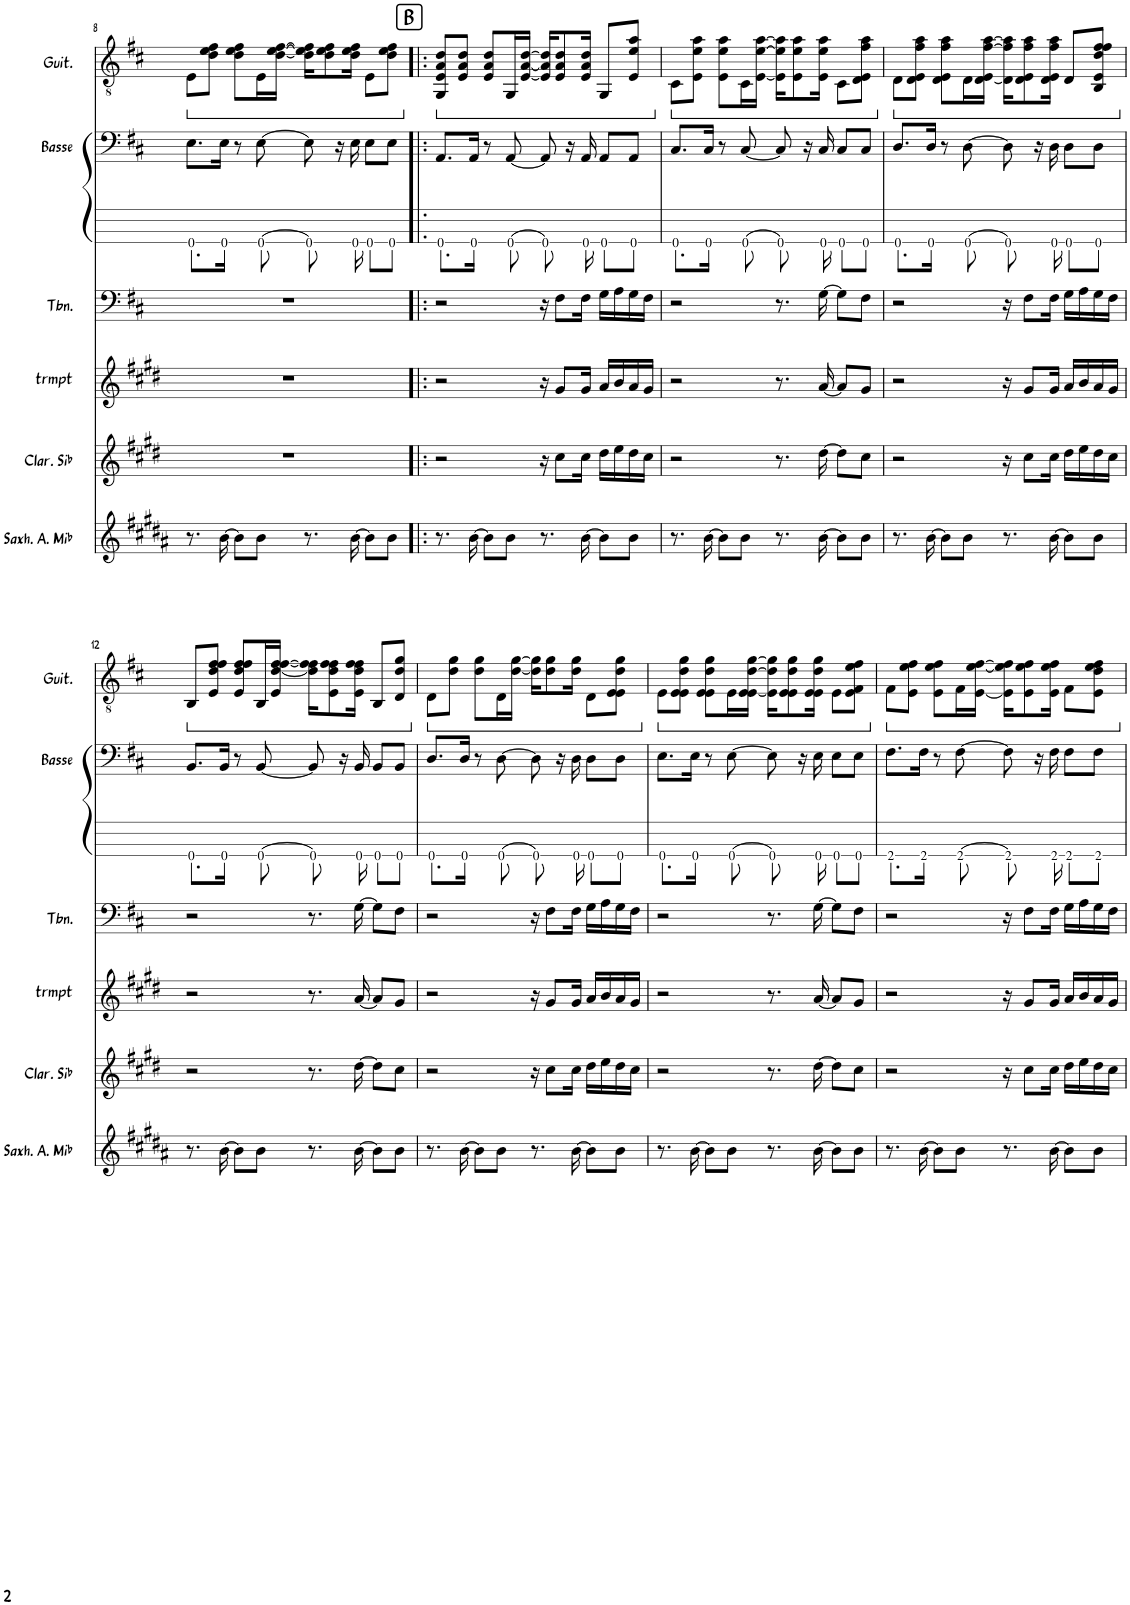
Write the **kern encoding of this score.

**kern	**kern	**kern	**kern	**kern	**kern	**kern
*part7	*part6	*part5	*part4	*part3	*part2	*part1
*staff7	*staff6	*staff5	*staff4	*staff3	*staff2	*staff1
*I"Saxhorn alto en Mib	*I"Clarinette en Sib	*I"trmpt	*I"Trombone	*I"Guitare Basse (Tablature)	*I"Basse acoustique	*I"Guitare acoustique
*I'Saxh. A. Mib	*I'Clar. Sib	*I'trmpt	*I'Tbn.	*	*I'Basse	*I'Guit.
!!LO:PB:g=z
*clefG2	*clefG2	*clefG2	*clefF4	*	*clefF4	*clefGv2
*Trd4c7	*Trd1c2	*Trd1c2	*	*Trd7c12	*Trd7c12	*
*k[f#c#g#d#a#]	*k[f#c#g#d#]	*k[f#c#g#d#]	*k[f#c#]	*k[f#c#]	*k[f#c#]	*k[f#c#]
*M4/4	*M4/4	*M4/4	*M4/4	*M4/4	*M4/4	*M4/4
*	*	*	*	*	*	*ped
=8	=8	=8	=8	=8	=8	=8
8.r	1r	1r	1r	8.EE\L	8.E\L	8E\L
.	.	.	.	.	.	8d\ 8e\ 8f#\J
[16b\	.	.	.	16EE\Jk	16E\Jk	.
8b\L]	.	.	.	8r	8r	8d\ 8e\ 8f#\L
8b\J	.	.	.	[8EE\	[8E\	16E\L
.	.	.	.	.	.	[16d\ [16e\ [16f#\JJ
8.r	.	.	.	8EE\]	8E\]	16d\] 16e\] 16f#\]KL
.	.	.	.	.	.	8d\ 8e\ 8f#\
.	.	.	.	16r	16r	.
[16b\	.	.	.	16EE\	16E\	16d\ 16e\ 16f#\Jk
8b\L]	.	.	.	8EE\L	8E\L	8E\L
8b\J	.	.	.	8EE\J	8E\J	8d\ 8e\ 8f#\J
!!LO:REH:place=s1:a:B:cj:fs=14:t=B
=9!|:	=9!|:	=9!|:	=9!|:	=9!|:	=9!|:	=9!|:
*	*	*	*	*	*	*Xped
*	*	*	*	*	*	*ped
8.r	2r	2r	2r	8.AAA\L	8.AA/L	8GG/ 8E/ 8A/ 8d/L
.	.	.	.	.	.	8E/ 8A/ 8d/J
[16b\	.	.	.	16AAA\Jk	16AA/Jk	.
8b\L]	.	.	.	8r	8r	8E/ 8A/ 8d/L
8b\J	.	.	.	[8AAA\	[8AA/	16GG/L
.	.	.	.	.	.	[16E/ [16A/ [16d/JJ
8.r	16r	16r	16r	8AAA\]	8AA/]	16E/] 16A/] 16d/]KL
.	8cc#\L	8g#/L	8F#\L	.	.	8E/ 8A/ 8d/
.	.	.	.	16r	16r	.
[16b\	16cc#\Jk	16g#/Jk	16F#\Jk	16AAA\	16AA/	16E/ 16A/ 16d/Jk
8b\L]	16dd#\LL	16a/LL	16G\LL	8AAA\L	8AA/L	8GG/L
.	16ee\	16b/	16A\	.	.	.
8b\J	16dd#\	16a/	16G\	8AAA\J	8AA/J	8E/ 8e/ 8a/J
.	16cc#\JJ	16g#/JJ	16F#\JJ	.	.	.
=10	=10	=10	=10	=10	=10	=10
*	*	*	*	*	*	*Xped
*	*	*	*	*	*	*ped
8.r	2r	2r	2r	8.CC#\L	8.C#/L	8C#\L
.	.	.	.	.	.	8E\ 8e\ 8a\J
[16b\	.	.	.	16CC#\Jk	16C#/Jk	.
8b\L]	.	.	.	8r	8r	8E\ 8e\ 8a\L
8b\J	.	.	.	[8CC#\	[8C#/	16C#\L
.	.	.	.	.	.	[16E\ [16e\ [16a\JJ
8.r	8.r	8.r	8.r	8CC#\]	8C#/]	16E\] 16e\] 16a\]KL
.	.	.	.	.	.	8E\ 8e\ 8a\
.	.	.	.	16r	16r	.
[16b\	[16dd#\	[16a/	[16G\	16CC#\	16C#/	16E\ 16e\ 16a\Jk
8b\L]	8dd#\L]	8a/L]	8G\L]	8CC#\L	8C#/L	8C#\L
8b\J	8cc#\J	8g#/J	8F#\J	8CC#\J	8C#/J	8D\ 8E\ 8f#\ 8a\J
=11	=11	=11	=11	=11	=11	=11
*	*	*	*	*	*	*Xped
*	*	*	*	*	*	*ped
8.r	2r	2r	2r	8.DD\L	8.D/L	8D\L
.	.	.	.	.	.	8D\ 8E\ 8f#\ 8a\J
[16b\	.	.	.	16DD\Jk	16D/Jk	.
8b\L]	.	.	.	8r	8r	8D\ 8E\ 8f#\ 8a\L
8b\J	.	.	.	[8DD\	[8D\	16D\L
.	.	.	.	.	.	[16D\ 16E\ [16f#\ [16a\JJ
8.r	16r	16r	16r	8DD\]	8D\]	16D\] 16f#\] 16a\]KL
.	8cc#\L	8g#/L	8F#\L	.	.	8D\ 8E\ 8f#\ 8a\
.	.	.	.	16r	16r	.
[16b\	16cc#\Jk	16g#/Jk	16F#\Jk	16DD\	16D\	16D\ 16E\ 16f#\ 16a\Jk
8b\L]	16dd#\LL	16a/LL	16G\LL	8DD\L	8D\L	8D/L
.	16ee\	16b/	16A\	.	.	.
8b\J	16dd#\	16a/	16G\	8DD\J	8D\J	8BB/ 8E/ 8d/ 8f#/ 8f#/J
.	16cc#\JJ	16g#/JJ	16F#\JJ	.	.	.
!!LO:LB:g=z
=12	=12	=12	=12	=12	=12	=12
*	*	*	*	*	*	*Xped
*	*	*	*	*	*	*ped
8.r	2r	2r	2r	8.BBB\L	8.BB/L	8BB/L
.	.	.	.	.	.	8E/ 8d/ 8f#/ 8f#/J
[16b\	.	.	.	16BBB\Jk	16BB/Jk	.
8b\L]	.	.	.	8r	8r	8E/ 8d/ 8f#/ 8f#/L
8b\J	.	.	.	[8BBB\	[8BB/	16BB/L
.	.	.	.	.	.	16E/ [16d/ [16f#/ [16f#/JJ
8.r	8.r	8.r	8.r	8BBB\]	8BB/]	16d\] 16f#\] 16f#\]KL
.	.	.	.	.	.	8E\ 8d\ 8f#\ 8f#\
.	.	.	.	16r	16r	.
[16b\	[16dd#\	[16a/	[16G\	16BBB\	16BB/	16E\ 16d\ 16f#\ 16f#\Jk
8b\L]	8dd#\L]	8a/L]	8G\L]	8BBB\L	8BB/L	8BB/L
8b\J	8cc#\J	8g#/J	8F#\J	8BBB\J	8BB/J	8D/ 8d/ 8g/J
=13	=13	=13	=13	=13	=13	=13
*	*	*	*	*	*	*Xped
*	*	*	*	*	*	*ped
8.r	2r	2r	2r	8.DD\L	8.D/L	8D\L
.	.	.	.	.	.	8d\ 8g\J
[16b\	.	.	.	16DD\Jk	16D/Jk	.
8b\L]	.	.	.	8r	8r	8d\ 8g\L
8b\J	.	.	.	[8DD\	[8D\	16D\L
.	.	.	.	.	.	[16d\ [16g\JJ
8.r	16r	16r	16r	8DD\]	8D\]	16d\] 16g\]KL
.	8cc#\L	8g#/L	8F#\L	.	.	8d\ 8g\
.	.	.	.	16r	16r	.
[16b\	16cc#\Jk	16g#/Jk	16F#\Jk	16DD\	16D\	16d\ 16g\Jk
8b\L]	16dd#\LL	16a/LL	16G\LL	8DD\L	8D\L	8D\L
.	16ee\	16b/	16A\	.	.	.
8b\J	16dd#\	16a/	16G\	8DD\J	8D\J	8E\ 8E\ 8d\ 8g\J
.	16cc#\JJ	16g#/JJ	16F#\JJ	.	.	.
=14	=14	=14	=14	=14	=14	=14
*	*	*	*	*	*	*Xped
*	*	*	*	*	*	*ped
8.r	2r	2r	2r	8.EE\L	8.E\L	8E\L
.	.	.	.	.	.	8E\ 8E\ 8d\ 8g\J
[16b\	.	.	.	16EE\Jk	16E\Jk	.
8b\L]	.	.	.	8r	8r	8E\ 8E\ 8d\ 8g\L
8b\J	.	.	.	[8EE\	[8E\	16E\L
.	.	.	.	.	.	16E\ [16E\ [16d\ [16g\JJ
8.r	8.r	8.r	8.r	8EE\]	8E\]	16E\] 16d\] 16g\]KL
.	.	.	.	.	.	8E\ 8E\ 8d\ 8g\
.	.	.	.	16r	16r	.
[16b\	[16dd#\	[16a/	[16G\	16EE\	16E\	16E\ 16E\ 16d\ 16g\Jk
8b\L]	8dd#\L]	8a/L]	8G\L]	8EE\L	8E\L	8E\L
8b\J	8cc#\J	8g#/J	8F#\J	8EE\J	8E\J	8E\ 8F#\ 8e\ 8f#\J
=15	=15	=15	=15	=15	=15	=15
*	*	*	*	*	*	*Xped
*	*	*	*	*	*	*ped
8.r	2r	2r	2r	8.FF#\L	8.F#\L	8F#\L
.	.	.	.	.	.	8E\ 8e\ 8f#\J
[16b\	.	.	.	16FF#\Jk	16F#\Jk	.
8b\L]	.	.	.	8r	8r	8E\ 8e\ 8f#\L
8b\J	.	.	.	[8FF#\	[8F#\	16F#\L
.	.	.	.	.	.	[16E\ [16e\ [16f#\JJ
8.r	16r	16r	16r	8FF#\]	8F#\]	16E\] 16e\] 16f#\]KL
.	8cc#\L	8g#/L	8F#\L	.	.	8E\ 8e\ 8f#\
.	.	.	.	16r	16r	.
[16b\	16cc#\Jk	16g#/Jk	16F#\Jk	16FF#\	16F#\	16E\ 16e\ 16f#\Jk
8b\L]	16dd#\LL	16a/LL	16G\LL	8FF#\L	8F#\L	8F#\L
.	16ee\	16b/	16A\	.	.	.
8b\J	16dd#\	16a/	16G\	8FF#\J	8F#\J	8E\ 8d\ 8e\ 8f#\J
.	16cc#\JJ	16g#/JJ	16F#\JJ	.	.	.
*	*	*	*	*	*	*Xped
=	=	=	=	=	=	=
*-	*-	*-	*-	*-	*-	*-
